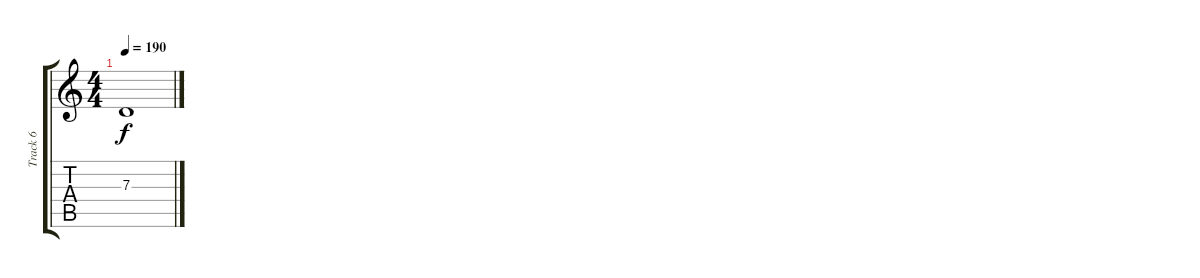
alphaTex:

\track ("Track 6" "Track 6") {instrument trombone}
\staff {score tabs}
\tuning (E4 B3 G3 D3 A2 E2) {hide}
\ts (4 4)
\tempo 190
\clef g2
\ks c
7.3.1{dy f}
